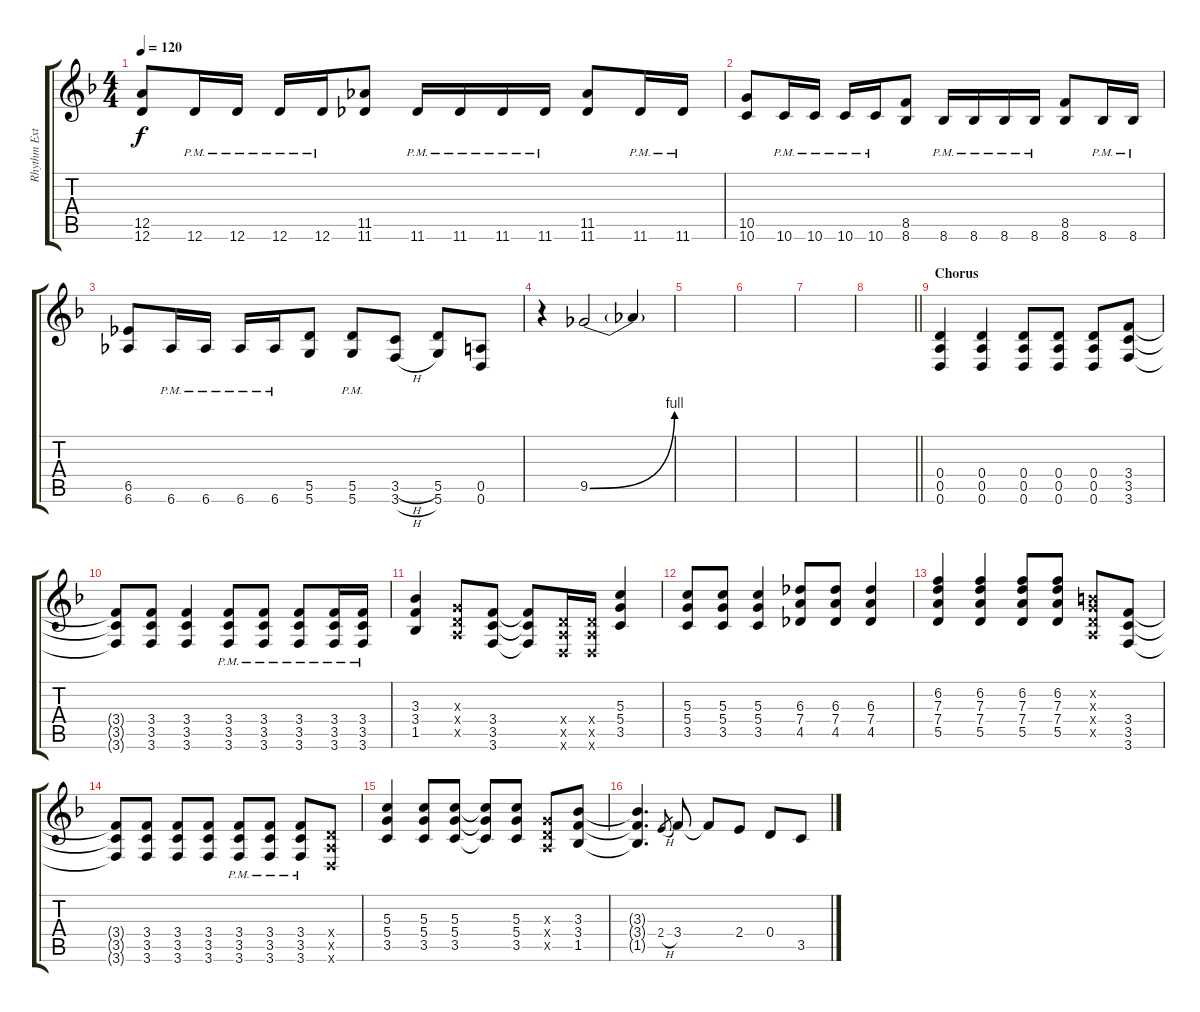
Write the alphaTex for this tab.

\track ("Rhythm Extra" "Rhythm Ext") {instrument distortionguitar}
\staff {score tabs}
\tuning (E4 B3 G3 D3 A2 D2) {hide}
\ts (4 4)
\tempo 120
\clef g2
\ks f
(12.5 12.6).8{dy f} 12.6{pm}.16 12.6{pm}.16 12.6{pm}.16 12.6{pm}.16 (11.5 11.6).8 11.6{pm}.16 11.6{pm}.16 11.6{pm}.16 11.6{pm}.16 (11.5 11.6).8 11.6{pm}.16 11.6{pm}.16 |
(10.5 10.6).8 10.6{pm}.16 10.6{pm}.16 10.6{pm}.16 10.6{pm}.16 (8.5 8.6).8 8.6{pm}.16 8.6{pm}.16 8.6{pm}.16 8.6{pm}.16 (8.5 8.6).8 8.6{pm}.16 8.6{pm}.16 |
(6.5 6.6).8 6.6{pm}.16 6.6{pm}.16 6.6{pm}.16 6.6{pm}.16 (5.5 5.6).8 (5.5{pm} 5.6{pm}).8 (3.5{h} 3.6{h}).8 (5.5 5.6).8 (0.5 0.6).8 |
r.4 9.5{be (bend 0 0 60 4)}.2 9.5{t}.4 |
|
|
|
\barLineRight lightlight
|
\section ("" "Chorus")
(0.4 0.5 0.6).4 (0.4 0.5 0.6).4 (0.4 0.5 0.6).8 (0.4 0.5 0.6).8 (0.4 0.5 0.6).8 (3.4 3.5 3.6).8 |
(3.4{t} 3.5{t} 3.6{t}).8 (3.4 3.5 3.6).8 (3.4 3.5 3.6).4 (3.4{pm} 3.5{pm} 3.6{pm}).8 (3.4{pm} 3.5{pm} 3.6{pm}).8 (3.4{pm} 3.5{pm} 3.6{pm}).8 (3.4{pm} 3.5{pm} 3.6{pm}).16 (3.4{pm} 3.5{pm} 3.6{pm}).16 |
(3.3 3.4 1.5).4 (0.3{x} 0.4{x} 0.5{x}).8 (3.4 3.5 3.6).8 (3.4{t} 3.5{t} 3.6{t}).8 (0.4{x} 0.5{x} 0.6{x}).16 (0.4{x} 0.5{x} 0.6{x}).16 (5.3 5.4 3.5).4 |
(5.3 5.4 3.5).8 (5.3 5.4 3.5).8 (5.3 5.4 3.5).4 (6.3 7.4 4.5).8 (6.3 7.4 4.5).8 (6.3 7.4 4.5).4 |
(6.2 7.3 7.4 5.5).4 (6.2 7.3 7.4 5.5).4 (6.2 7.3 7.4 5.5).8 (6.2 7.3 7.4 5.5).8 (0.2{x} 0.3{x} 0.4{x} 0.5{x}).8 (3.4 3.5 3.6).8 |
(3.4{t} 3.5{t} 3.6{t}).8 (3.4 3.5 3.6).8 (3.4 3.5 3.6).8 (3.4 3.5 3.6).8 (3.4{pm} 3.5{pm} 3.6{pm}).8 (3.4{pm} 3.5{pm} 3.6{pm}).8 (3.4{pm} 3.5{pm} 3.6{pm}).8 (0.4{x} 0.5{x} 0.6{x}).8 |
(5.3 5.4 3.5).4 (5.3 5.4 3.5).8 (5.3 5.4 3.5).8 (5.3{t} 5.4{t} 3.5{t}).8 (5.3 5.4 3.5).8 (0.3{x} 0.4{x} 0.5{x}).8 (3.3 3.4 1.5).8 |
(3.3{t} 3.4{t} 1.5{t}).4{d} 2.4{h}.8{gr} 3.4.8 3.4{t}.8 2.4.8 0.4.8 3.5.8
